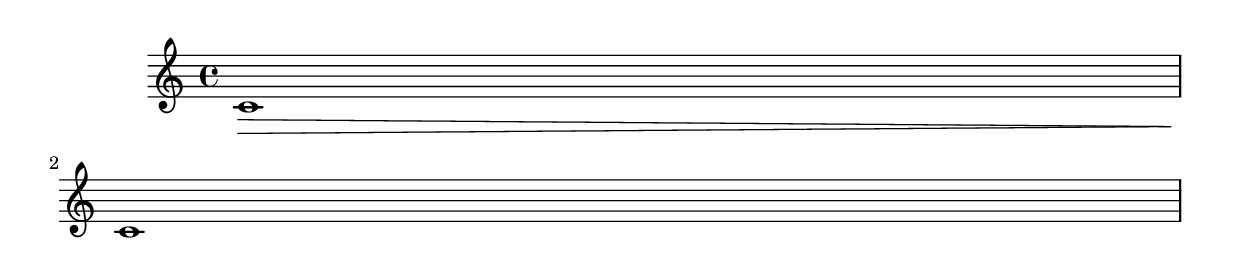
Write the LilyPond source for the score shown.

\header {

  texidoc = "If a hairpin ends on the first note of a new stave, we
do not print that ending.  But on the previous line, this hairpin
should not be left open, and should end at the bar line. "
}

\version "2.14.0"

\relative c' {
  c1\>
  \break
  c1\!
}
